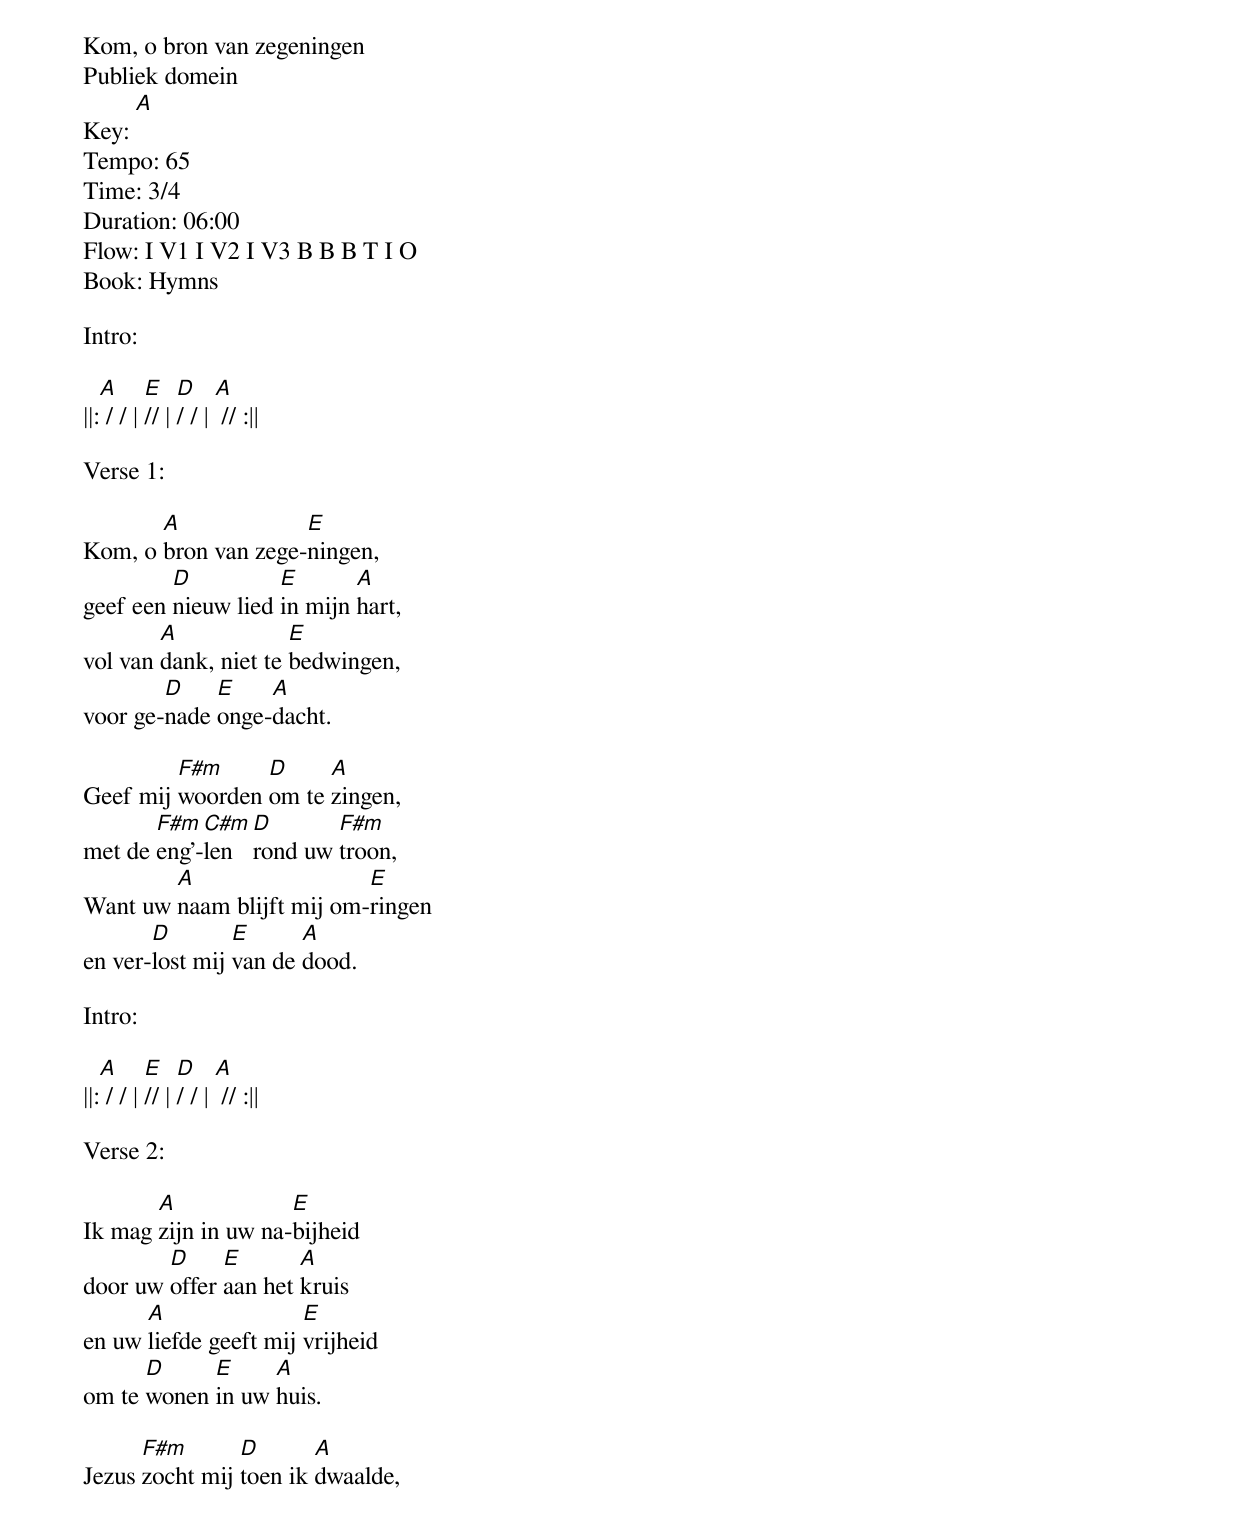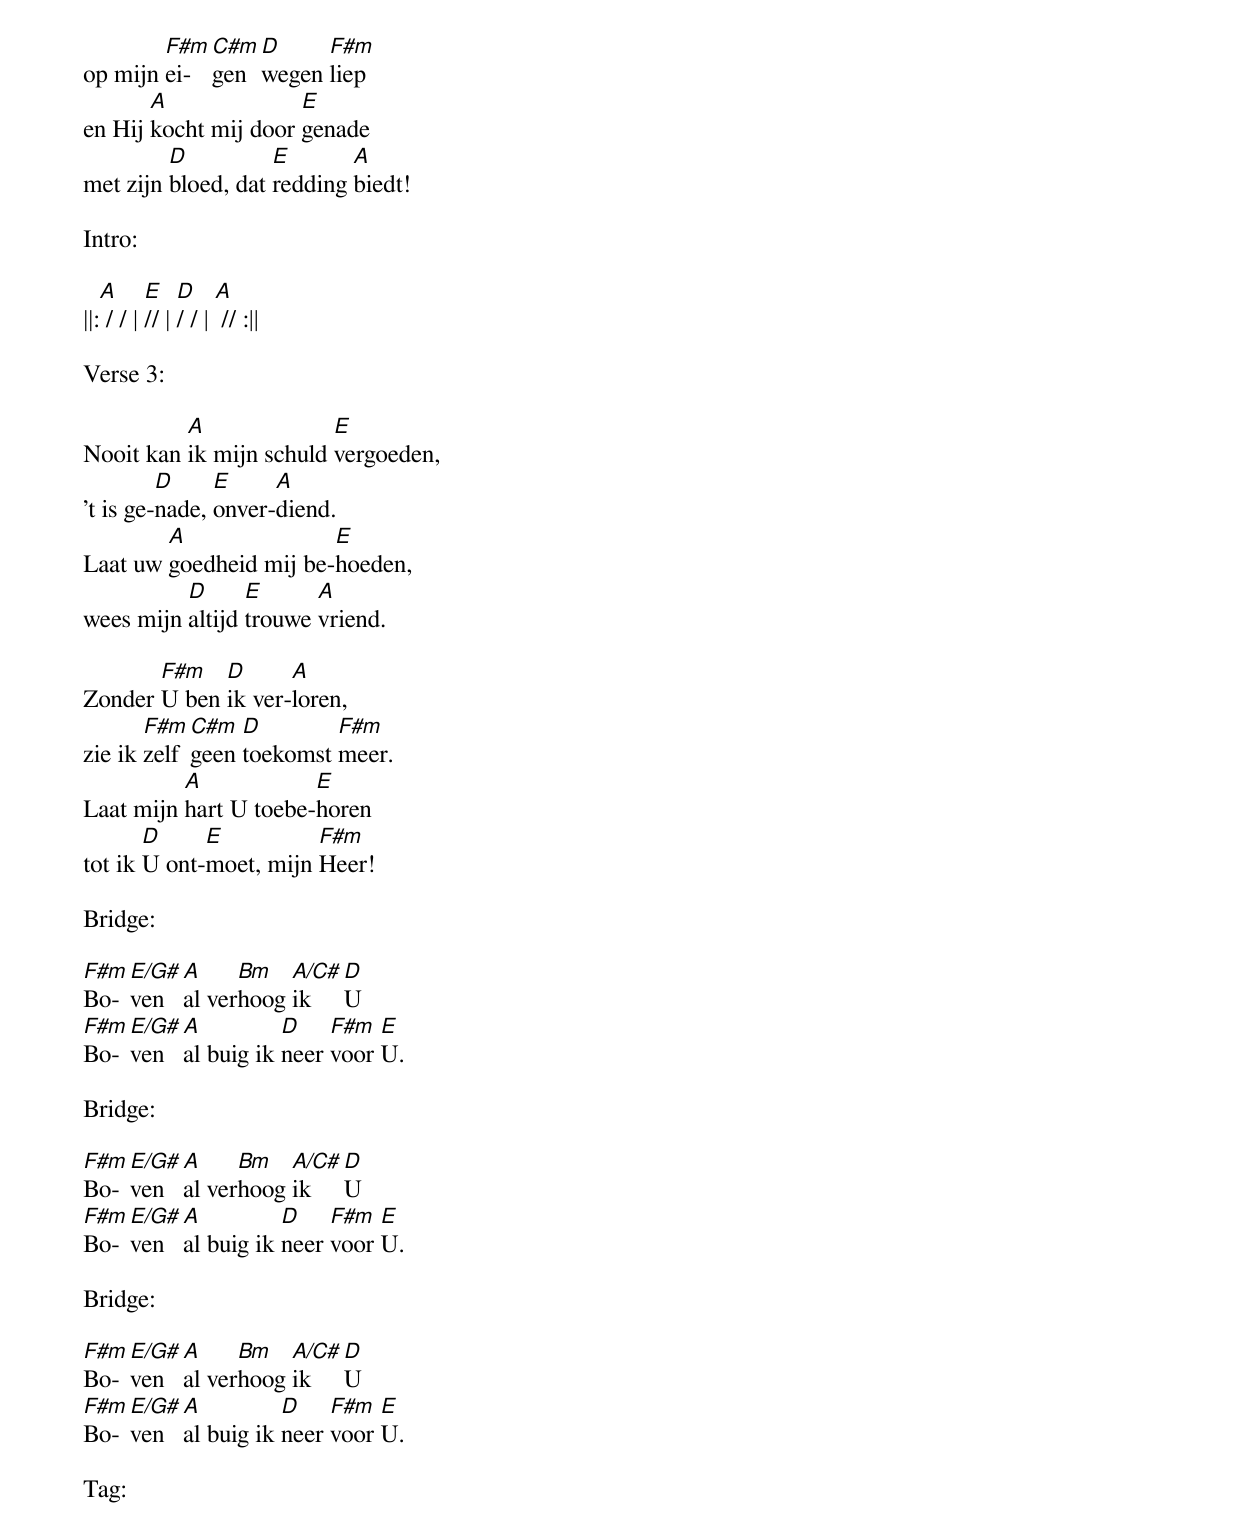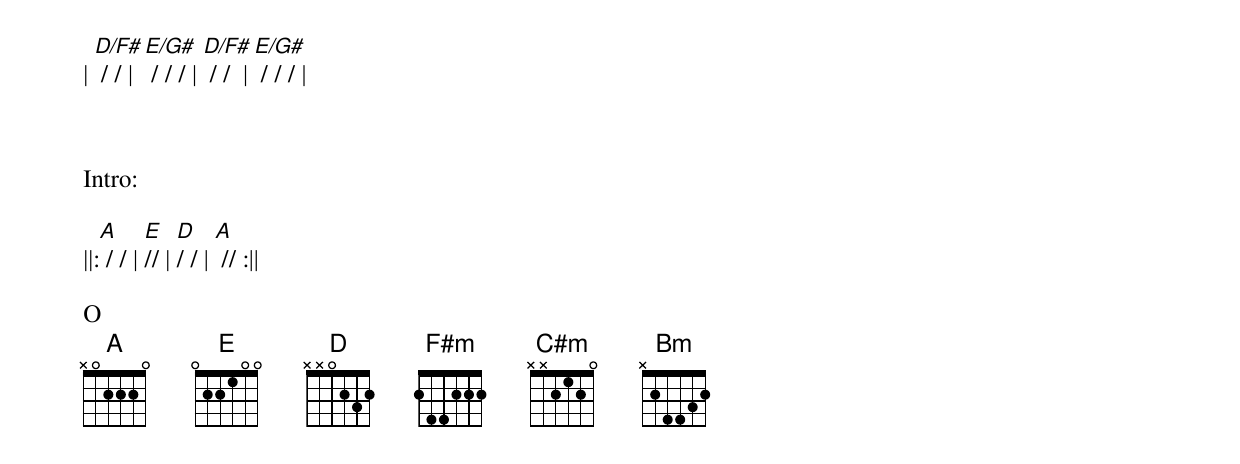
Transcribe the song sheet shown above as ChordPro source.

Kom, o bron van zegeningen
Publiek domein
Key: [A]
Tempo: 65
Time: 3/4
Duration: 06:00
Flow: I V1 I V2 I V3 B B B T I O
Book: Hymns

Intro:

||:[A] / / | [E]// | [D]/ / | [A] // :||

Verse 1:

Kom, o [A]bron van zege-[E]ningen,
geef een [D]nieuw lied [E]in mijn [A]hart,
vol van [A]dank, niet te [E]bedwingen,
voor ge-[D]nade [E]onge-[A]dacht.

Geef mij [F#m]woorden [D]om te [A]zingen,
met de [F#m]eng’-[C#m]len [D]rond uw [F#m]troon,
Want uw [A]naam blijft mij om-[E]ringen
en ver-[D]lost mij [E]van de [A]dood.

Intro:

||:[A] / / | [E]// | [D]/ / | [A] // :||

Verse 2:

Ik mag [A]zijn in uw na-[E]bijheid
door uw [D]offer [E]aan het [A]kruis
en uw [A]liefde geeft mij [E]vrijheid
om te [D]wonen [E]in uw [A]huis.

Jezus [F#m]zocht mij [D]toen ik [A]dwaalde,
op mijn [F#m]ei-[C#m]gen [D]wegen [F#m]liep
en Hij [A]kocht mij door [E]genade
met zijn [D]bloed, dat [E]redding [A]biedt!

Intro:

||:[A] / / | [E]// | [D]/ / | [A] // :||

Verse 3:

Nooit kan [A]ik mijn schuld [E]vergoeden,
’t is ge-[D]nade, [E]onver-[A]diend.
Laat uw [A]goedheid mij be-[E]hoeden,
wees mijn [D]altijd [E]trouwe [A]vriend.

Zonder [F#m]U ben [D]ik ver-[A]loren,
zie ik [F#m]zelf [C#m]geen [D]toekomst [F#m]meer.
Laat mijn [A]hart U toebe-[E]horen
tot ik [D]U ont-[E]moet, mijn [F#m]Heer!

Bridge:

[F#m]Bo-[E/G#]ven[A]al ver[Bm]hoog [A/C#]ik [D]U
[F#m]Bo-[E/G#]ven[A]al buig ik [D]neer [F#m]voor [E]U.

Bridge:

[F#m]Bo-[E/G#]ven[A]al ver[Bm]hoog [A/C#]ik [D]U
[F#m]Bo-[E/G#]ven[A]al buig ik [D]neer [F#m]voor [E]U.

Bridge:

[F#m]Bo-[E/G#]ven[A]al ver[Bm]hoog [A/C#]ik [D]U
[F#m]Bo-[E/G#]ven[A]al buig ik [D]neer [F#m]voor [E]U.

Tag:

| [D/F#] / / | [E/G#] / / / | [D/F#] / /  | [E/G#] / / / |



Intro:

||:[A] / / | [E]// | [D]/ / | [A] // :||

O
